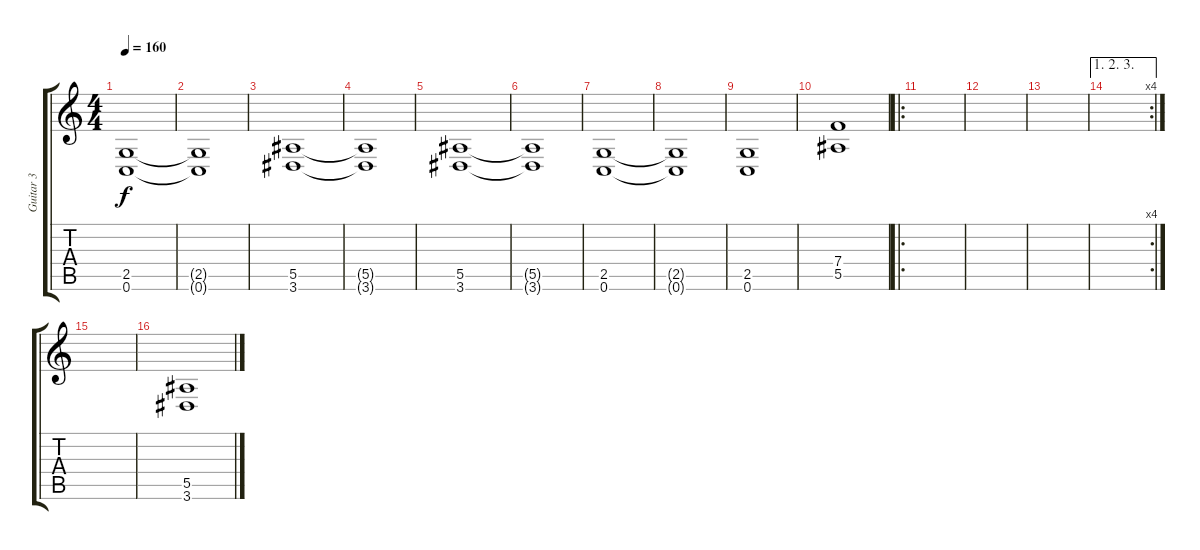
\track ("Guitar 3" "Guitar 3") {instrument distortionguitar}
\staff {score tabs}
\tuning (C4 G3 Eb3 Bb2 F2 C2) {hide}
\ts (4 4)
\tempo 160
\clef g2
\ks c
(2.5 0.6).1{dy f} |
(2.5{t} 0.6{t}).1 |
(5.5 3.6).1 |
(5.5{t} 3.6{t}).1 |
(5.5 3.6).1 |
(5.5{t} 3.6{t}).1 |
(2.5 0.6).1 |
(2.5{t} 0.6{t}).1 |
(2.5 0.6).1 |
(7.4 5.5).1 |
\ro
|
|
|
\ae (1 2 3)
\rc 4
|
|
(5.5 3.6).1{volume 15}
